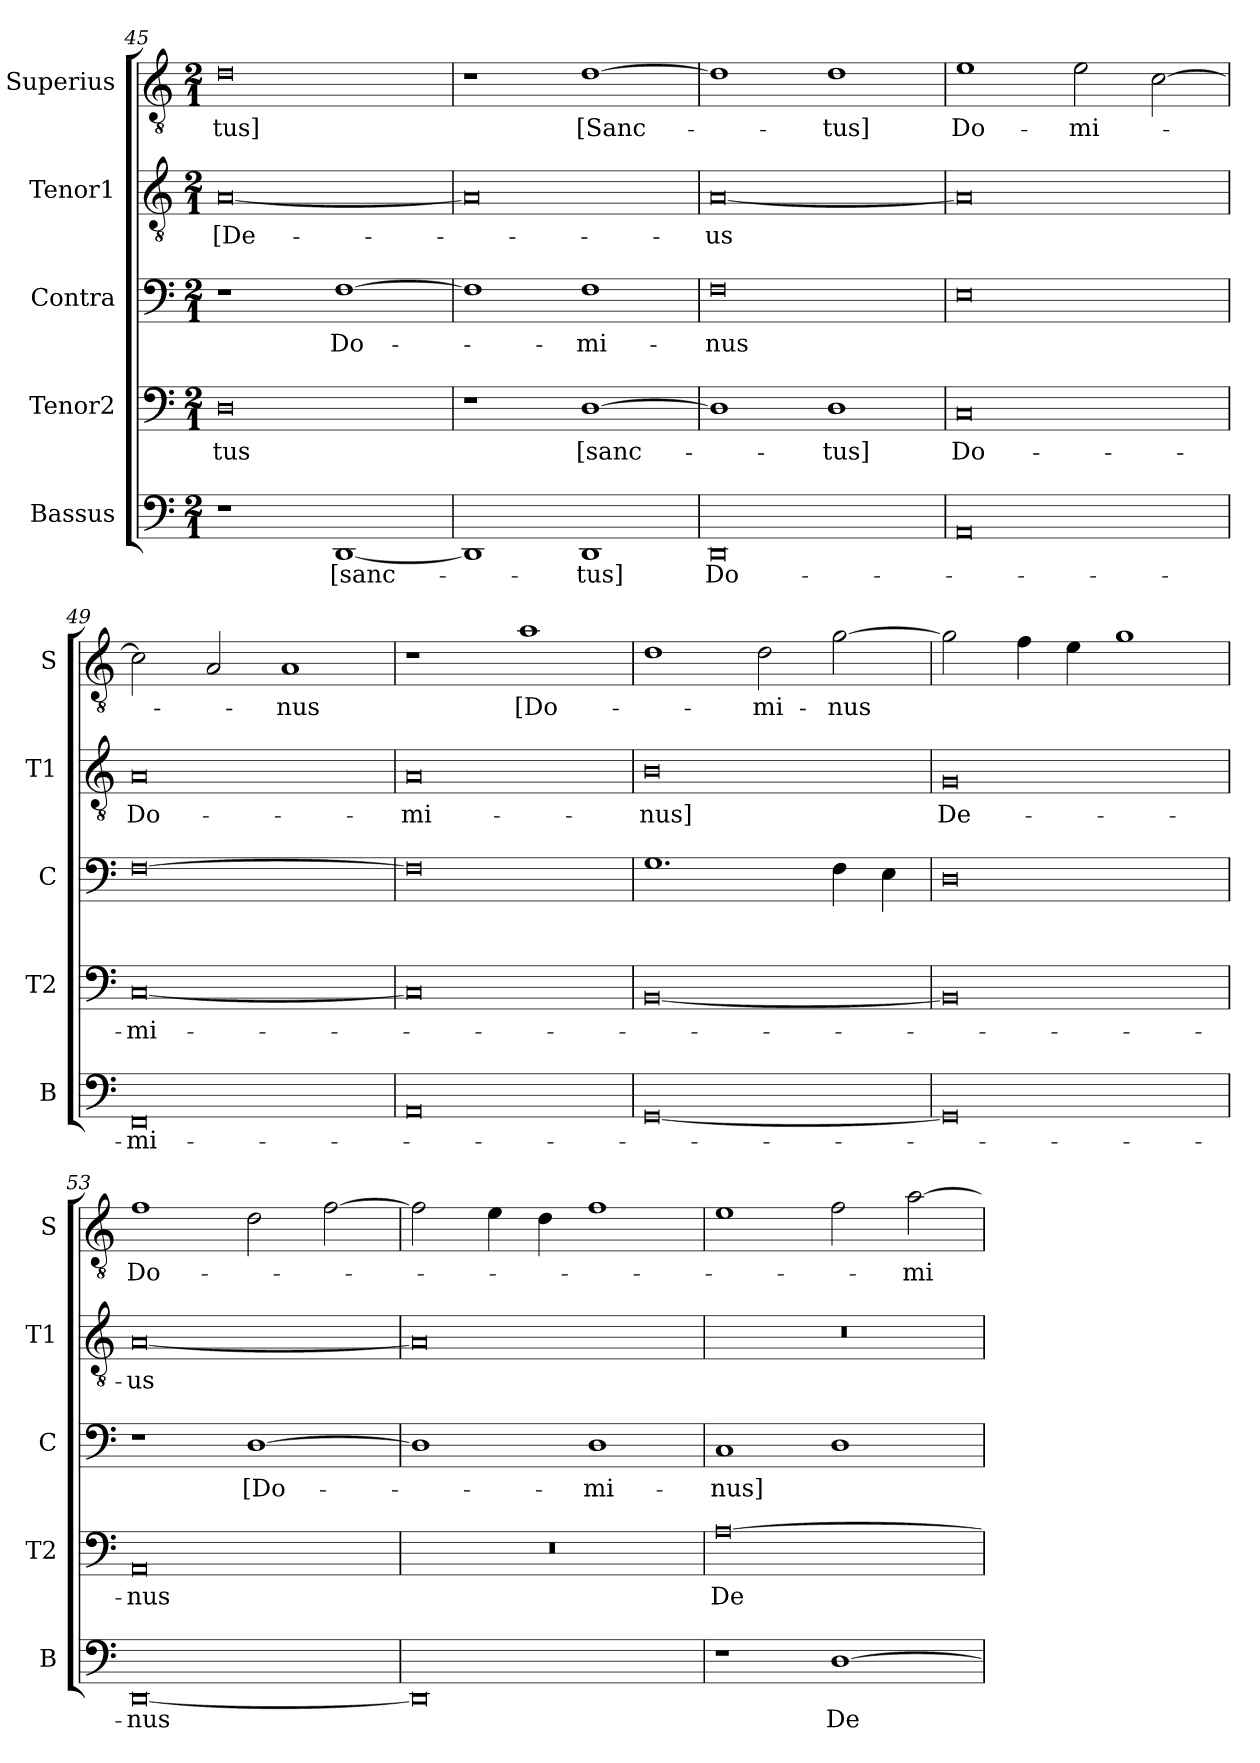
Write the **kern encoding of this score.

**kern	**text	**kern	**text	**kern	**text	**kern	**text	**kern	**text
*part5	*part5	*part4	*part4	*part3	*part3	*part2	*part2	*part1	*part1
*staff5	*staff5	*staff4	*staff4	*staff3	*staff3	*staff2	*staff2	*staff1	*staff1
*I"Bassus	*	*I"Tenor2	*	*I"Contra	*	*I"Tenor1	*	*I"Superius	*
*I'B	*	*I'T2	*	*I'C	*	*I'T1	*	*I'S	*
*clefF4	*	*clefF4	*	*clefF4	*	*clefGv2	*	*clefGv2	*
*k[]	*	*k[]	*	*k[]	*	*k[]	*	*k[]	*
*M2/1	*	*M2/1	*	*M2/1	*	*M2/1	*	*M2/1	*
=45	=45	=45	=45	=45	=45	=45	=45	=45	=45
1r	.	0D	-tus	1r	.	[0A	[De-	0d	tus]
[1DD	[sanc-	.	.	[1F	Do-	.	.	.	.
=46	=46	=46	=46	=46	=46	=46	=46	=46	=46
1DD]	.	1r	.	1F]	.	0A]	.	1r	.
1DD	-tus]	[1D	[sanc-	1F	-mi-	.	.	[1d	[Sanc-
=47	=47	=47	=47	=47	=47	=47	=47	=47	=47
0DD	Do-	1D]	.	0F	-nus	[0A	-us	1d]	.
.	.	1D	-tus]	.	.	.	.	1d	-tus]
=48	=48	=48	=48	=48	=48	=48	=48	=48	=48
0AA	.	0C	Do-	0E	.	0A]	.	1e	Do-
.	.	.	.	.	.	.	.	2e\	-mi-
.	.	.	.	.	.	.	.	[2c\	.
=49	=49	=49	=49	=49	=49	=49	=49	=49	=49
0FF	-mi-	[0C	-mi-	[0F	.	0A	Do-	2c\]	.
.	.	.	.	.	.	.	.	2A/	.
.	.	.	.	.	.	.	.	1A	-nus
=50	=50	=50	=50	=50	=50	=50	=50	=50	=50
0AA	.	0C]	.	0F]	.	0A	-mi-	1r	.
.	.	.	.	.	.	.	.	1a	[Do-
=51	=51	=51	=51	=51	=51	=51	=51	=51	=51
[0GG	.	[0BB	.	1.G	.	0B	-nus]	1d	.
.	.	.	.	.	.	.	.	2d\	-mi-
.	.	.	.	4F\	.	.	.	[2g\	-nus
.	.	.	.	4E\	.	.	.	.	.
=52	=52	=52	=52	=52	=52	=52	=52	=52	=52
0GG]	.	0BB]	.	0D	.	0G	De-	2g\]	.
.	.	.	.	.	.	.	.	4f\	.
.	.	.	.	.	.	.	.	4e\	.
.	.	.	.	.	.	.	.	1g	.
=53	=53	=53	=53	=53	=53	=53	=53	=53	=53
[0DD	-nus	0AA	-nus	1r	.	[0A	-us	1f	Do-
.	.	.	.	[1D	[Do-	.	.	2d\	.
.	.	.	.	.	.	.	.	[2f\	.
=54	=54	=54	=54	=54	=54	=54	=54	=54	=54
0DD]	.	0r	.	1D]	.	0A]	.	2f\]	.
.	.	.	.	.	.	.	.	4e\	.
.	.	.	.	.	.	.	.	4d\	.
.	.	.	.	1D	-mi-	.	.	1f	.
=55	=55	=55	=55	=55	=55	=55	=55	=55	=55
1r	.	[0A	De-	1C	-nus]	0r	.	1e	.
[1D	De-	.	.	1D	.	.	.	2f\	.
.	.	.	.	.	.	.	.	[2a\	-mi-
=	=	=	=	=	=	=	=	=	=
*-	*-	*-	*-	*-	*-	*-	*-	*-	*-
